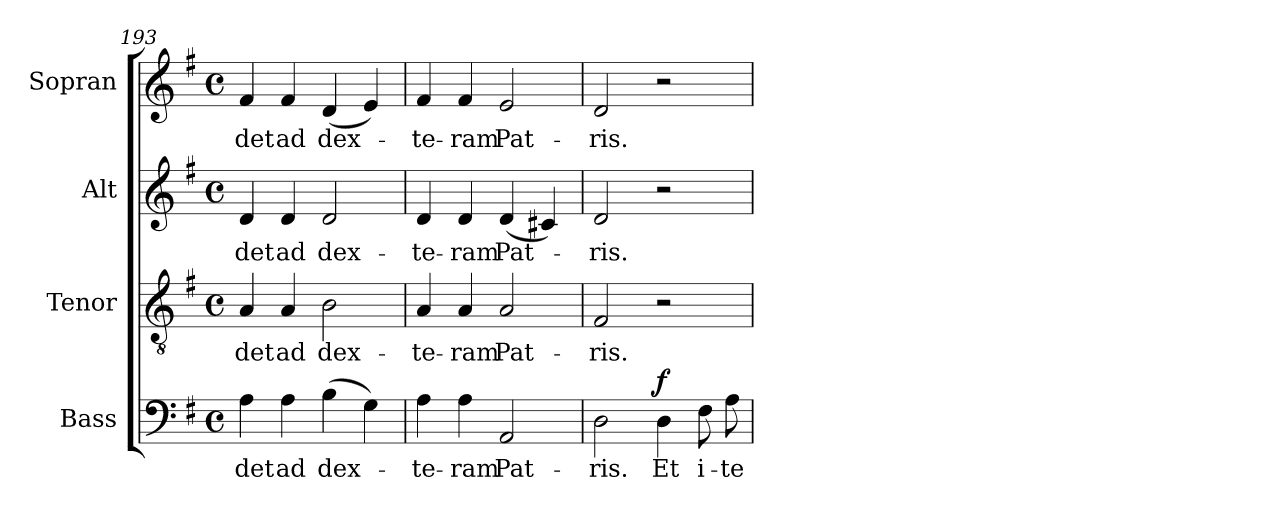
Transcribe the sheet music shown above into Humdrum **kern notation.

**kern	**text	**dynam	**kern	**text	**kern	**text	**kern	**text
*part4	*part4	*part4	*part3	*part3	*part2	*part2	*part1	*part1
*staff4	*staff4	*staff4	*staff3	*staff3	*staff2	*staff2	*staff1	*staff1
*I"Bass	*	*	*I"Tenor	*	*I"Alt	*	*I"Sopran	*
*I'B.	*	*	*I'T.	*	*I'A.	*	*I'S.	*
!!LO:LB:g=z
*clefF4	*	*	*clefGv2	*	*clefG2	*	*clefG2	*
*k[f#]	*	*	*k[f#]	*	*k[f#]	*	*k[f#]	*
*G:	*	*	*G:	*	*G:	*	*G:	*
*M4/4	*	*	*M4/4	*	*M4/4	*	*M4/4	*
*met(c)	*	*	*met(c)	*	*met(c)	*	*met(c)	*
=193	=193	=193	=193	=193	=193	=193	=193	=193
!	!LO:LY:b	!	!	!LO:LY:b	!	!LO:LY:b	!	!LO:LY:b
4A\	-det	.	4A/	-det	4d/	-det	4f#/	-det
!	!LO:LY:b	!	!	!LO:LY:b	!	!LO:LY:b	!	!LO:LY:b
4A\	ad	.	4A/	ad	4d/	ad	4f#/	ad
!	!LO:LY:b	!	!	!LO:LY:b	!	!LO:LY:b	!	!LO:LY:b
(>4B\	dex-	.	2B\	dex-	2d/	dex-	(<4d/	dex-
4G\)	.	.	.	.	.	.	4e/)	.
=194	=194	=194	=194	=194	=194	=194	=194	=194
!	!LO:LY:b	!	!	!LO:LY:b	!	!LO:LY:b	!	!LO:LY:b
4A\	-te-	.	4A/	-te-	4d/	-te-	4f#/	-te-
!	!LO:LY:b	!	!	!LO:LY:b	!	!LO:LY:b	!	!LO:LY:b
4A\	-ram	.	4A/	-ram	4d/	-ram	4f#/	-ram
!	!LO:LY:b	!	!	!LO:LY:b	!	!LO:LY:b	!	!LO:LY:b
2AA/	Pat-	.	2A/	Pat-	(<4d/	Pat-	2e/	Pat-
.	.	.	.	.	4c#X/)	.	.	.
=195	=195	=195	=195	=195	=195	=195	=195	=195
!	!LO:LY:b	!	!	!LO:LY:b	!	!LO:LY:b	!	!LO:LY:b
2D\	-ris.	.	2F#/	-ris.	2d/	-ris.	2d/	-ris.
!	!LO:LY:b	!LO:DY:a	!	!	!	!	!	!
4D\	Et	f	2r	.	2r	.	2r	.
!	!LO:LY:b	!	!	!	!	!	!	!
8F#\	i-	.	.	.	.	.	.	.
!	!LO:LY:b	!	!	!	!	!	!	!
8A\	-te-	.	.	.	.	.	.	.
=	=	=	=	=	=	=	=	=
*-	*-	*-	*-	*-	*-	*-	*-	*-
